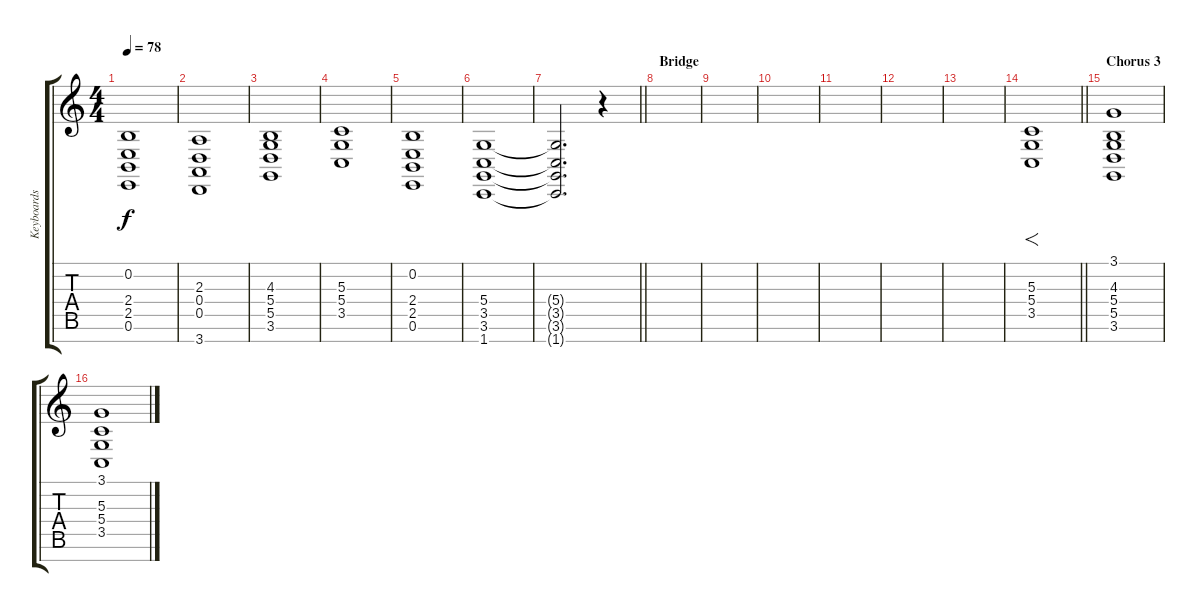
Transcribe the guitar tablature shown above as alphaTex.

\track ("Keyboards" "Keyboards") {instrument fx7echoes}
\staff {score tabs}
\tuning (E4 B3 G3 D3 A2 E2 B1) {hide}
\ts (4 4)
\tempo 78
\clef g2
\ks c
(0.2 2.4 2.5 0.6).1{dy f} |
(2.3 0.4 0.5 3.7).1 |
(4.3 5.4 5.5 3.6).1 |
(5.3 5.4 3.5).1 |
(0.2 2.4 2.5 0.6).1 |
(5.4 3.5 3.6 1.7).1 |
\barLineRight lightlight
(5.4{t} 3.5{t} 3.6{t} 1.7{t}).2{d} r.4 |
\section ("" "Bridge")
|
|
|
|
|
|
\barLineRight lightlight
(5.3 5.4 3.5).1{f} |
\section ("" "Chorus 3")
(3.1 4.3 5.4 5.5 3.6).1 |
(3.1 5.3 5.4 3.5).1
